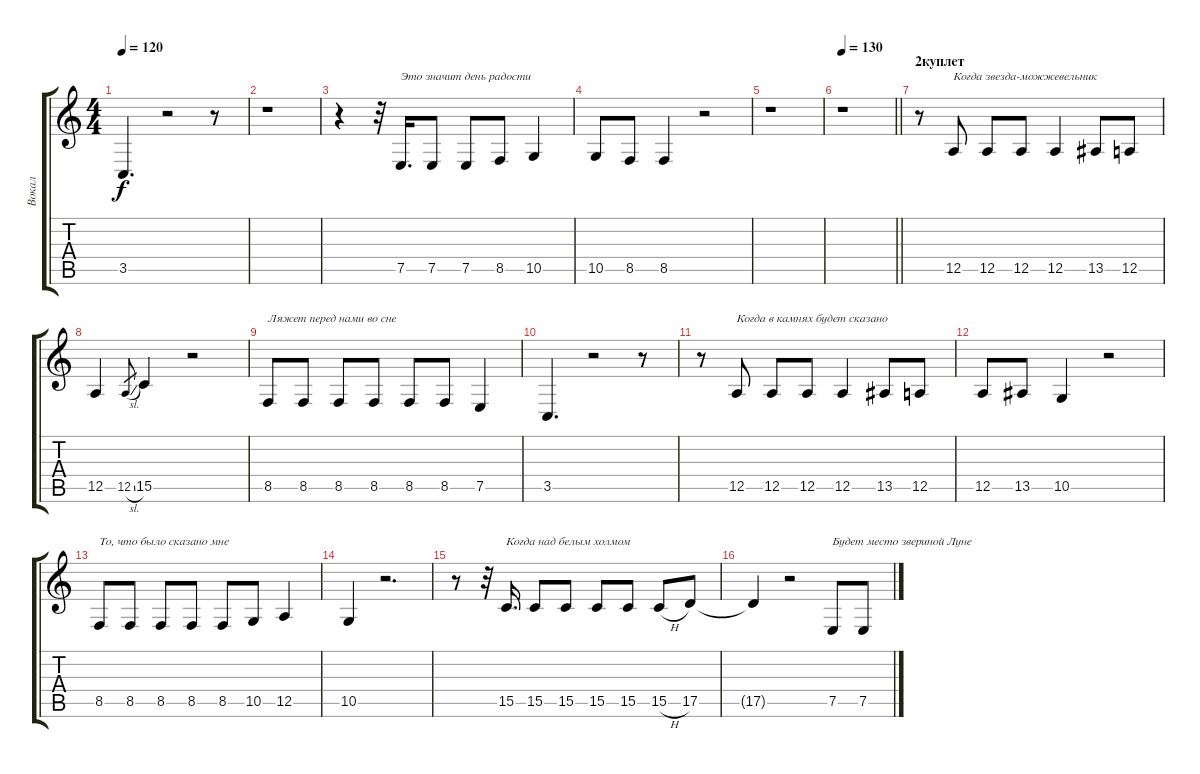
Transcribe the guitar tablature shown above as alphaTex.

\track ("Вокал" "Вокал") {instrument orchestralharp}
\staff {score tabs}
\tuning (E4 B3 G3 D3 A2 E2) {hide}
\ts (4 4)
\tempo 120
\clef g2
\ks c
3.5.4{d dy f} r.2 r.8 |
r.1 |
r.4 r.32 7.5.16{d txt "Это значит день радости"} 7.5.8 7.5.8 8.5.8 10.5.4 |
10.5.8 8.5.8 8.5.4 r.2 |
r.1 |
\tempo 130
\barLineRight lightlight
r.1 |
\section ("" "2куплет")
r.8 12.5.8{txt "Когда звезда-можжевельник"} 12.5.8 12.5.8 12.5.4 13.5.8 12.5.8 |
12.5.4 12.5{sl}.8{gr} 15.5.4 r.2 |
8.5.8{txt "Ляжет перед нами во сне"} 8.5.8 8.5.8 8.5.8 8.5.8 8.5.8 7.5.4 |
3.5.4{d} r.2 r.8 |
r.8 12.5.8{txt "Когда в камнях будет сказано"} 12.5.8 12.5.8 12.5.4 13.5.8 12.5.8 |
12.5.8 13.5.8 10.5.4 r.2 |
8.5.8{txt "То, что было сказано мне"} 8.5.8 8.5.8 8.5.8 8.5.8 10.5.8 12.5.4 |
10.5.4 r.2{d} |
r.8 r.32 15.5.16{d txt "Когда над белым холмом"} 15.5.8 15.5.8 15.5.8 15.5.8 15.5{h}.8 17.5.8 |
17.5{t}.4 r.2 7.5.8{txt "Будет место звериной Луне"} 7.5.8
